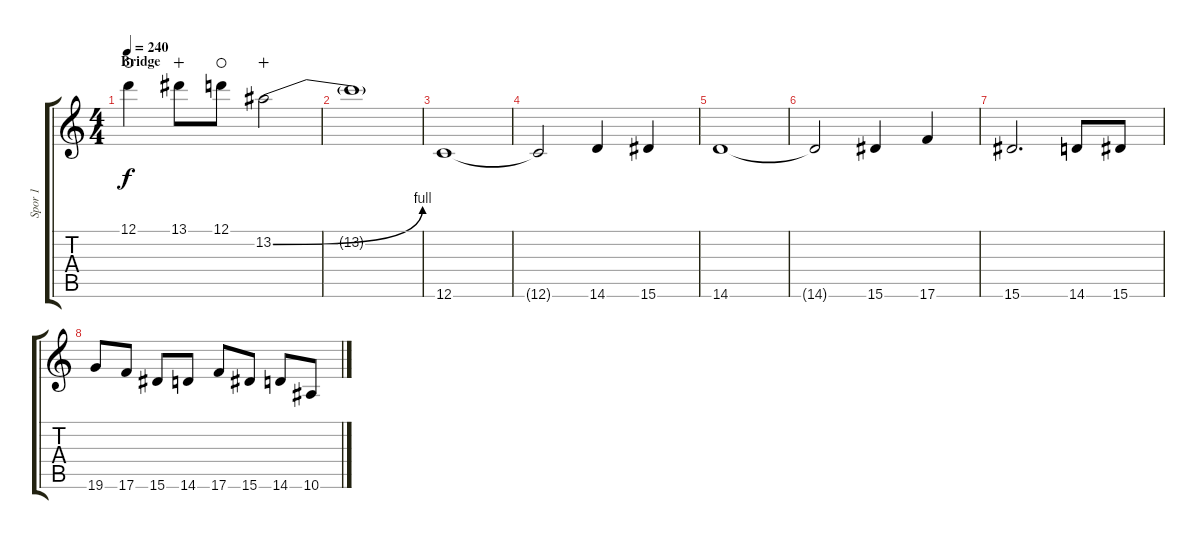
\track ("Spor 1" "Spor 1") {instrument distortionguitar}
\staff {score tabs}
\tuning (D4 A3 F3 C3 G2 C2) {hide}
\ts (4 4)
\section ("" "Bridge")
\tempo 240
\clef g2
\ks c
12.1.4{dy f waho} 13.1.8{wahc} 12.1.8{waho} 13.2{be (bend 0 0 60 4)}.2{wahc} |
13.2{t}.1 |
12.6.1 |
12.6{t}.2 14.6.4 15.6.4 |
14.6.1 |
14.6{t}.2 15.6.4 17.6.4 |
15.6.2{d} 14.6.8 15.6.8 |
19.6.8 17.6.8 15.6.8 14.6.8 17.6.8 15.6.8 14.6.8 10.6.8
